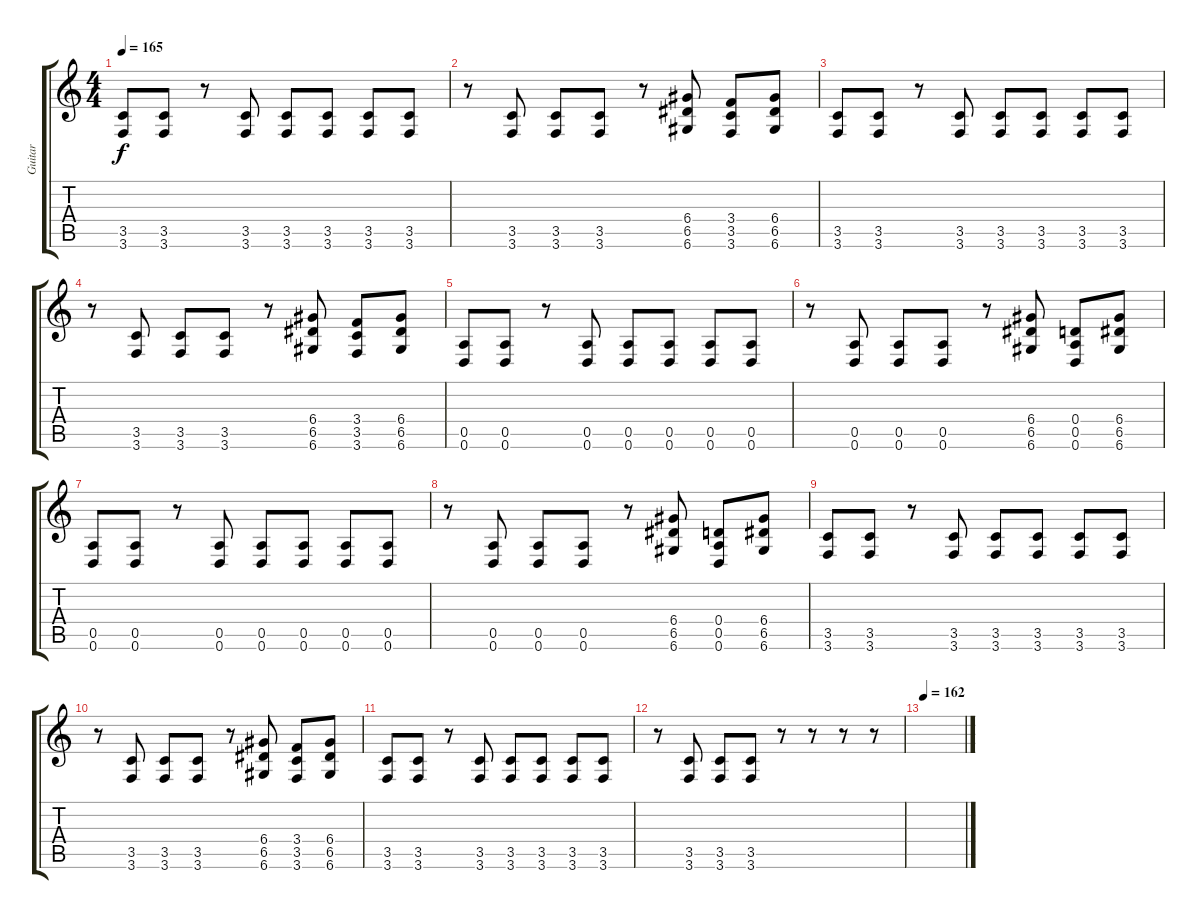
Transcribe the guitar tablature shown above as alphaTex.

\track ("Guitar" "Guitar") {instrument distortionguitar}
\staff {score tabs}
\tuning (E4 B3 G3 D3 A2 D2) {hide}
\ts (4 4)
\tempo 165
\clef g2
\ks c
(3.5 3.6).8{dy f} (3.5 3.6).8 r.8 (3.5 3.6).8 (3.5 3.6).8 (3.5 3.6).8 (3.5 3.6).8 (3.5 3.6).8 |
r.8 (3.5 3.6).8 (3.5 3.6).8 (3.5 3.6).8 r.8 (6.4 6.5 6.6).8 (3.4 3.5 3.6).8 (6.4 6.5 6.6).8 |
(3.5 3.6).8 (3.5 3.6).8 r.8 (3.5 3.6).8 (3.5 3.6).8 (3.5 3.6).8 (3.5 3.6).8 (3.5 3.6).8 |
r.8 (3.5 3.6).8 (3.5 3.6).8 (3.5 3.6).8 r.8 (6.4 6.5 6.6).8 (3.4 3.5 3.6).8 (6.4 6.5 6.6).8 |
(0.5 0.6).8 (0.5 0.6).8 r.8 (0.5 0.6).8 (0.5 0.6).8 (0.5 0.6).8 (0.5 0.6).8 (0.5 0.6).8 |
r.8 (0.5 0.6).8 (0.5 0.6).8 (0.5 0.6).8 r.8 (6.4 6.5 6.6).8 (0.4 0.5 0.6).8 (6.4 6.5 6.6).8 |
(0.5 0.6).8 (0.5 0.6).8 r.8 (0.5 0.6).8 (0.5 0.6).8 (0.5 0.6).8 (0.5 0.6).8 (0.5 0.6).8 |
r.8 (0.5 0.6).8 (0.5 0.6).8 (0.5 0.6).8 r.8 (6.4 6.5 6.6).8 (0.4 0.5 0.6).8 (6.4 6.5 6.6).8 |
(3.5 3.6).8 (3.5 3.6).8 r.8 (3.5 3.6).8 (3.5 3.6).8 (3.5 3.6).8 (3.5 3.6).8 (3.5 3.6).8 |
r.8 (3.5 3.6).8 (3.5 3.6).8 (3.5 3.6).8 r.8 (6.4 6.5 6.6).8 (3.4 3.5 3.6).8 (6.4 6.5 6.6).8 |
(3.5 3.6).8 (3.5 3.6).8 r.8 (3.5 3.6).8 (3.5 3.6).8 (3.5 3.6).8 (3.5 3.6).8 (3.5 3.6).8 |
r.8 (3.5 3.6).8 (3.5 3.6).8 (3.5 3.6).8 r.8 r.8 r.8 r.8 |
\tempo 162
